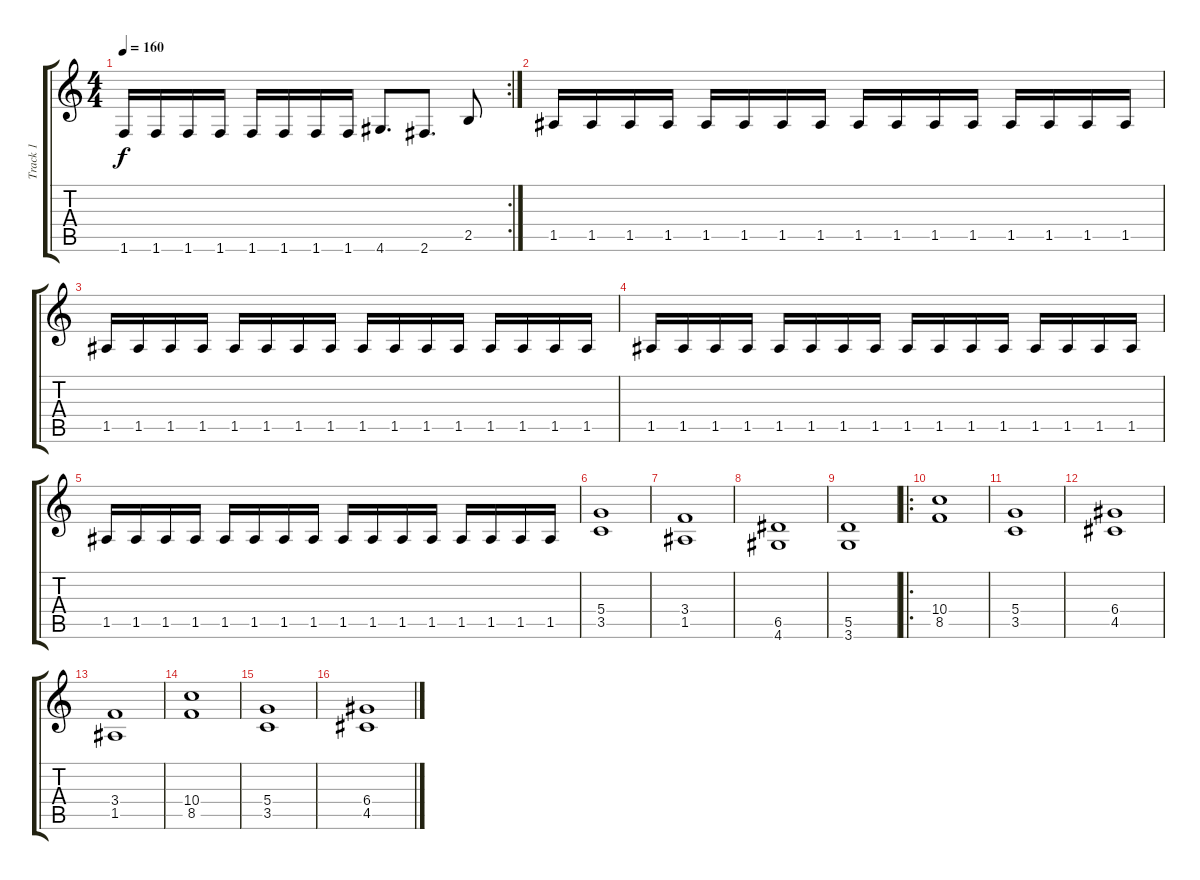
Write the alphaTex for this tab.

\track ("Track 1" "Track 1") {instrument distortionguitar}
\staff {score tabs}
\tuning (E4 B3 G3 D3 A2 E2) {hide}
\rc 2
\ts (4 4)
\tempo 160
\clef g2
\ks c
1.6.16{dy f} 1.6.16 1.6.16 1.6.16 1.6.16 1.6.16 1.6.16 1.6.16 4.6.8{d} 2.6.8{d} 2.5.8 |
1.5.16 1.5.16 1.5.16 1.5.16 1.5.16 1.5.16 1.5.16 1.5.16 1.5.16 1.5.16 1.5.16 1.5.16 1.5.16 1.5.16 1.5.16 1.5.16 |
1.5.16 1.5.16 1.5.16 1.5.16 1.5.16 1.5.16 1.5.16 1.5.16 1.5.16 1.5.16 1.5.16 1.5.16 1.5.16 1.5.16 1.5.16 1.5.16 |
1.5.16 1.5.16 1.5.16 1.5.16 1.5.16 1.5.16 1.5.16 1.5.16 1.5.16 1.5.16 1.5.16 1.5.16 1.5.16 1.5.16 1.5.16 1.5.16 |
1.5.16 1.5.16 1.5.16 1.5.16 1.5.16 1.5.16 1.5.16 1.5.16 1.5.16 1.5.16 1.5.16 1.5.16 1.5.16 1.5.16 1.5.16 1.5.16 |
(5.4 3.5).1 |
(3.4 1.5).1 |
(6.5 4.6).1 |
(5.5 3.6).1 |
\ro
(10.4 8.5).1 |
(5.4 3.5).1 |
(6.4 4.5).1 |
(3.4 1.5).1 |
(10.4 8.5).1 |
(5.4 3.5).1 |
(6.4 4.5).1
